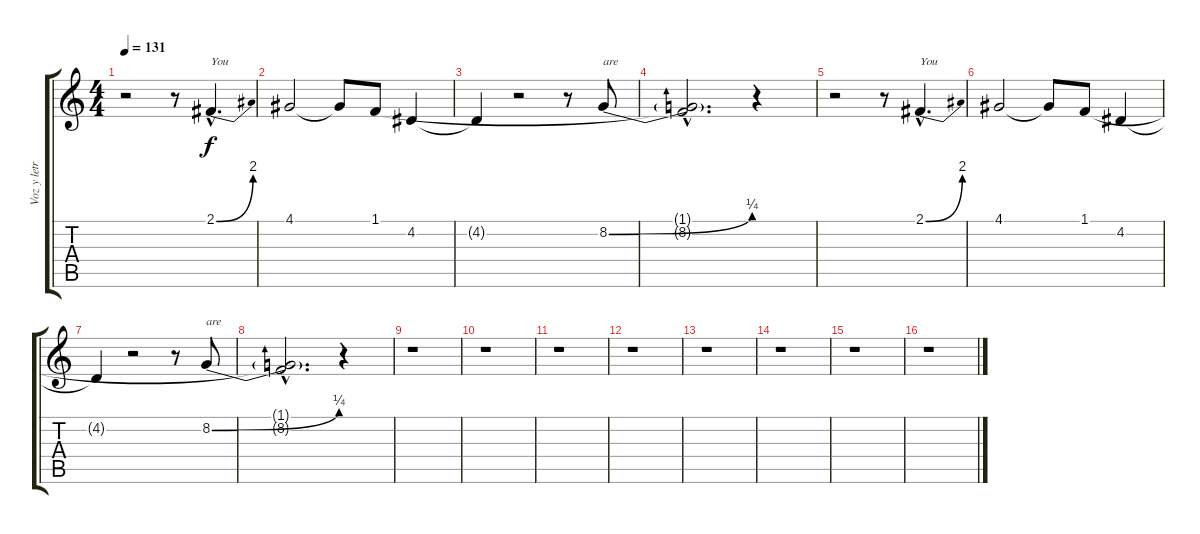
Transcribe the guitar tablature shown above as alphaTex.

\track ("Voz y letra" "Voz y letr") {instrument tenorsax}
\staff {score tabs}
\tuning (E4 B3 G3 D3 A2 E2) {hide}
\ts (4 4)
\tempo 131
\clef g2
\ks c
r.2{dy f} r.8 2.1{be (bend 0 0 60 8) hac}.4{d txt "You"} |
4.1.2 4.1{t}.8 1.1.8 4.2.4 |
4.2{t}.4 r.2 r.8 8.2{be (bend 0 0 60 1)}.8{txt "are"} |
(1.1{hac t} 8.2{hac t}).2{d} r.4 |
r.2 r.8 2.1{be (bend 0 0 60 8) hac}.4{d txt "You"} |
4.1.2 4.1{t}.8 1.1.8 4.2.4 |
4.2{t}.4 r.2 r.8 8.2{be (bend 0 0 60 1)}.8{txt "are"} |
(1.1{hac t} 8.2{hac t}).2{d} r.4 |
r.1 |
r.1 |
r.1 |
r.1 |
r.1 |
r.1 |
r.1 |
r.1
